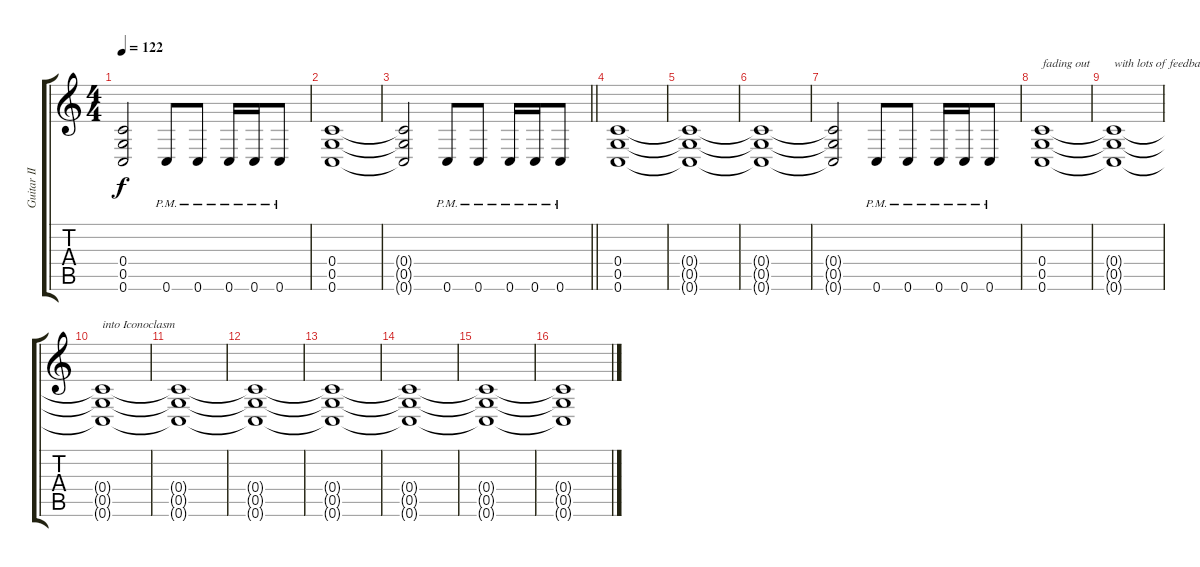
\track ("Guitar II" "Guitar II") {instrument distortionguitar}
\staff {score tabs}
\tuning (D4 A3 F3 C3 G2 C2) {hide}
\ts (4 4)
\tempo 122
\clef g2
\ks c
(0.4{t} 0.5{t} 0.6{t}).2{dy f} 0.6{pm}.8 0.6{pm}.8 0.6{pm}.16 0.6{pm}.16 0.6{pm}.8 |
(0.4 0.5 0.6).1 |
\barLineRight lightlight
(0.4{t} 0.5{t} 0.6{t}).2 0.6{pm}.8 0.6{pm}.8 0.6{pm}.16 0.6{pm}.16 0.6{pm}.8 |
\section ("" "")
(0.4 0.5 0.6).1 |
(0.4{t} 0.5{t} 0.6{t}).1 |
(0.4{t} 0.5{t} 0.6{t}).1 |
(0.4{t} 0.5{t} 0.6{t}).2 0.6{pm}.8 0.6{pm}.8 0.6{pm}.16 0.6{pm}.16 0.6{pm}.8 |
(0.4 0.5 0.6).1{txt "fading out"} |
(0.4{t} 0.5{t} 0.6{t}).1{txt "with lots of feedback"} |
(0.4{t} 0.5{t} 0.6{t}).1{txt "into Iconoclasm"} |
(0.4{t} 0.5{t} 0.6{t}).1 |
(0.4{t} 0.5{t} 0.6{t}).1 |
(0.4{t} 0.5{t} 0.6{t}).1 |
(0.4{t} 0.5{t} 0.6{t}).1 |
(0.4{t} 0.5{t} 0.6{t}).1 |
(0.4{t} 0.5{t} 0.6{t}).1
